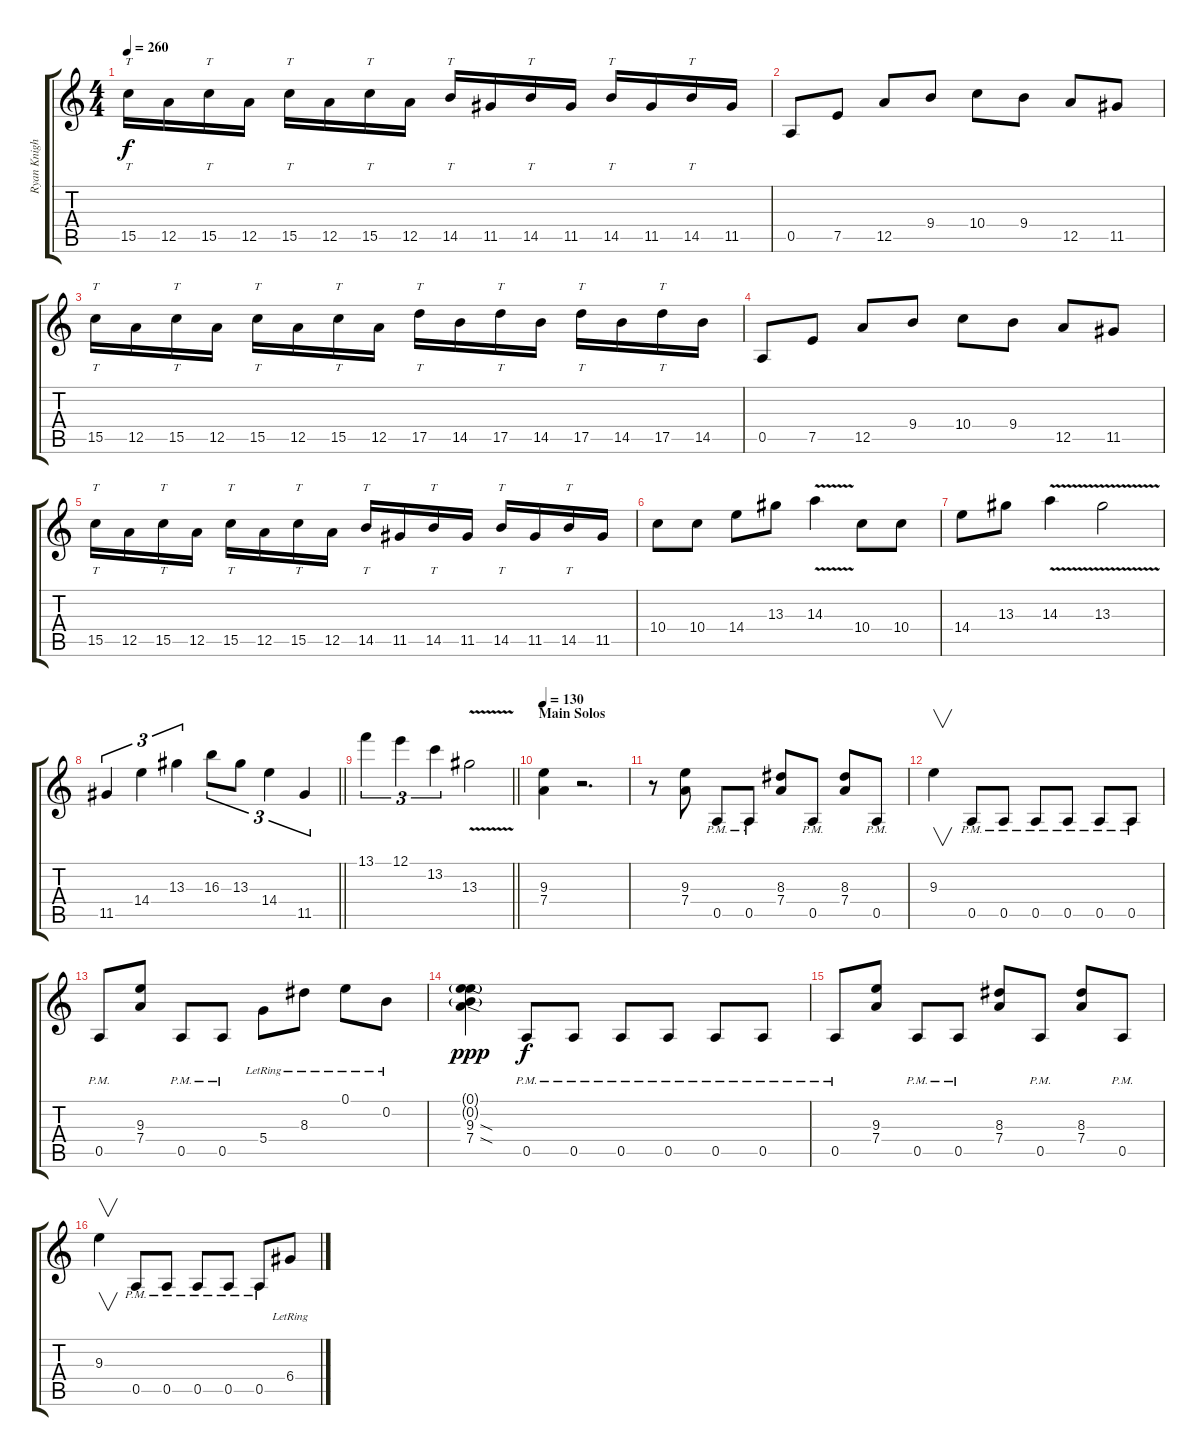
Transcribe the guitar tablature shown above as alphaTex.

\track ("Ryan Knight Rhythm" "Ryan Knigh") {instrument distortionguitar}
\staff {score tabs}
\tuning (E4 B3 G3 D3 A2 E2) {hide}
\ts (4 4)
\tempo 260
\clef g2
\ks c
15.5.16{tt dy f} 12.5.16 15.5.16{tt} 12.5.16 15.5.16{tt} 12.5.16 15.5.16{tt} 12.5.16 14.5.16{tt} 11.5.16 14.5.16{tt} 11.5.16 14.5.16{tt} 11.5.16 14.5.16{tt} 11.5.16 |
0.5.8 7.5.8 12.5.8 9.4.8 10.4.8 9.4.8 12.5.8 11.5.8 |
15.5.16{tt} 12.5.16 15.5.16{tt} 12.5.16 15.5.16{tt} 12.5.16 15.5.16{tt} 12.5.16 17.5.16{tt} 14.5.16 17.5.16{tt} 14.5.16 17.5.16{tt} 14.5.16 17.5.16{tt} 14.5.16 |
0.5.8 7.5.8 12.5.8 9.4.8 10.4.8 9.4.8 12.5.8 11.5.8 |
15.5.16{tt} 12.5.16 15.5.16{tt} 12.5.16 15.5.16{tt} 12.5.16 15.5.16{tt} 12.5.16 14.5.16{tt} 11.5.16 14.5.16{tt} 11.5.16 14.5.16{tt} 11.5.16 14.5.16{tt} 11.5.16 |
10.4.8 10.4.8 14.4.8 13.3.8 14.3{v}.4 10.4.8 10.4.8 |
14.4.8 13.3.8 14.3{v}.4 13.3{v}.2 |
\barLineRight lightlight
11.5.4{tu (3 2)} 14.4.4{tu (3 2)} 13.3.4{tu (3 2)} 16.3.8{tu (3 2)} 13.3.8{tu (3 2)} 14.4.4{tu (3 2)} 11.5.4{tu (3 2)} |
\barLineRight lightlight
13.1.4{tu (3 2)} 12.1.4{tu (3 2)} 13.2.4{tu (3 2)} 13.3{v}.2 |
\section ("" "Main Solos")
\tempo 130
(9.3 7.4).4 r.2{d} |
r.8 (9.3 7.4).8 0.5{pm}.8 0.5{pm}.8 (8.3 7.4).8 0.5{pm}.8 (8.3 7.4).8 0.5{pm}.8 |
9.3.4{v} 0.5{pm}.8 0.5{pm}.8 0.5{pm}.8 0.5{pm}.8 0.5{pm}.8 0.5{pm}.8 |
0.5{pm}.8 (9.3 7.4).8 0.5{pm}.8 0.5{pm}.8 5.4{lr}.8 8.3{lr}.8 0.1{lr}.8 0.2{lr}.8 |
(0.1{g} 0.2{g} 9.3{sod} 7.4{sod}).4{dy ppp} 0.5{pm}.8{dy f} 0.5{pm}.8 0.5{pm}.8 0.5{pm}.8 0.5{pm}.8 0.5{pm}.8 |
0.5{pm}.8 (9.3 7.4).8 0.5{pm}.8 0.5{pm}.8 (8.3 7.4).8 0.5{pm}.8 (8.3 7.4).8 0.5{pm}.8 |
9.3.4{v} 0.5{pm}.8 0.5{pm}.8 0.5{pm}.8 0.5{pm}.8 0.5{pm}.8 6.4{lr}.8
